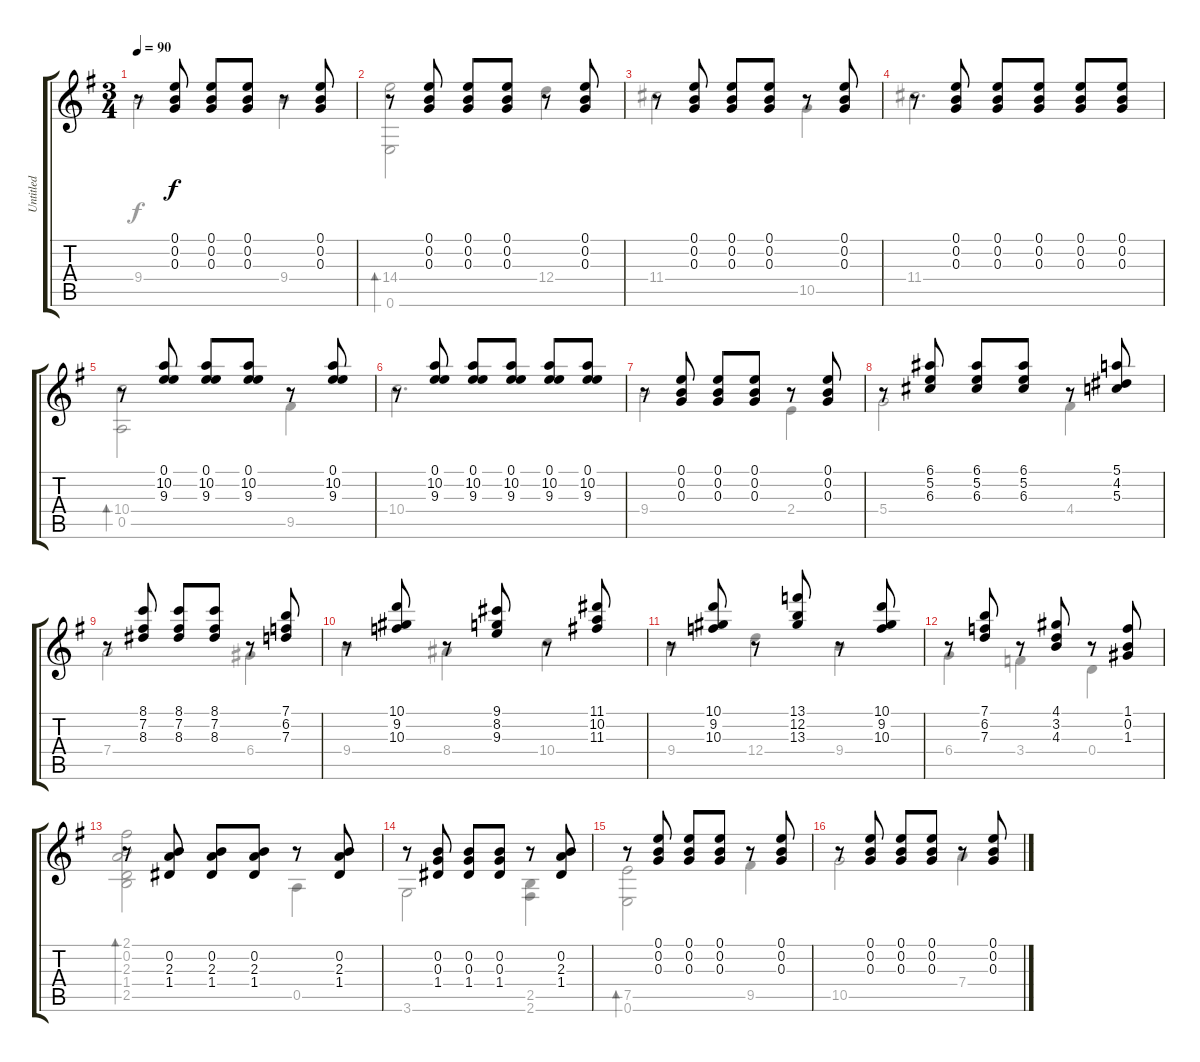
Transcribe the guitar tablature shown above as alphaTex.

\track ("Untitled" "Untitled") {instrument acousticguitarnylon}
\staff {score tabs}
\tuning (E4 B3 G3 D3 A2 E2) {hide}
\voice
\ts (3 4)
\tempo 90
\clef g2
\ks g
r.8{dy f} (0.1 0.2 0.3).8 (0.1 0.2 0.3).8 (0.1 0.2 0.3).8 r.8 (0.1 0.2 0.3).8 |
r.8 (0.1 0.2 0.3).8 (0.1 0.2 0.3).8 (0.1 0.2 0.3).8 r.8 (0.1 0.2 0.3).8 |
r.8 (0.1 0.2 0.3).8 (0.1 0.2 0.3).8 (0.1 0.2 0.3).8 r.8 (0.1 0.2 0.3).8 |
r.8 (0.1 0.2 0.3).8 (0.1 0.2 0.3).8 (0.1 0.2 0.3).8 (0.1 0.2 0.3).8 (0.1 0.2 0.3).8 |
r.8 (0.1 10.2 9.3).8 (0.1 10.2 9.3).8 (0.1 10.2 9.3).8 r.8 (0.1 10.2 9.3).8 |
r.8 (0.1 10.2 9.3).8 (0.1 10.2 9.3).8 (0.1 10.2 9.3).8 (0.1 10.2 9.3).8 (0.1 10.2 9.3).8 |
r.8 (0.1 0.2 0.3).8 (0.1 0.2 0.3).8 (0.1 0.2 0.3).8 r.8 (0.1 0.2 0.3).8 |
r.8 (6.1 5.2 6.3).8 (6.1 5.2 6.3).8 (6.1 5.2 6.3).8 r.8 (5.1 4.2 5.3).8 |
r.8 (8.1 7.2 8.3).8 (8.1 7.2 8.3).8 (8.1 7.2 8.3).8 r.8 (7.1 6.2 7.3).8 |
r.8 (10.1 9.2 10.3).8 r.8 (9.1 8.2 9.3).8 r.8 (11.1 10.2 11.3).8 |
r.8 (10.1 9.2 10.3).8 r.8 (13.1 12.2 13.3).8 r.8 (10.1 9.2 10.3).8 |
r.8 (7.1 6.2 7.3).8 r.8 (4.1 3.2 4.3).8 r.8 (1.1 0.2 1.3).8 |
r.8 (0.2 2.3 1.4).8 (0.2 2.3 1.4).8 (0.2 2.3 1.4).8 r.8 (0.2 2.3 1.4).8 |
r.8 (0.2 0.3 1.4).8 (0.2 0.3 1.4).8 (0.2 0.3 1.4).8 r.8 (0.2 2.3 1.4).8 |
r.8 (0.1 0.2 0.3).8 (0.1 0.2 0.3).8 (0.1 0.2 0.3).8 r.8 (0.1 0.2 0.3).8 |
r.8 (0.1 0.2 0.3).8 (0.1 0.2 0.3).8 (0.1 0.2 0.3).8 r.8 (0.1 0.2 0.3).8
\voice
\clef g2
\ottava regular
\simile none
\ks g
9.4.2{dy f} 9.4.4 |
(14.4 0.6).2{bd 30} 12.4.4 |
11.4.2 10.5.4 |
11.4.2{d} |
(10.4 0.5).2{bd 30} 9.5.4 |
10.4.2{d} |
9.4.2 2.4.4 |
5.4.2 4.4.4 |
7.4.2 6.4.4 |
9.4.4 8.4.4 10.4.4 |
9.4.4 12.4.4 9.4.4 |
6.4.4 3.4.4 0.4.4 |
(2.1 0.2 2.3 1.4 2.5).2{bd 30} 0.5.4 |
3.6.2 (2.5 2.6).4 |
(7.5 0.6).2{bd 30} 9.5.4 |
10.5.2 7.4.4
